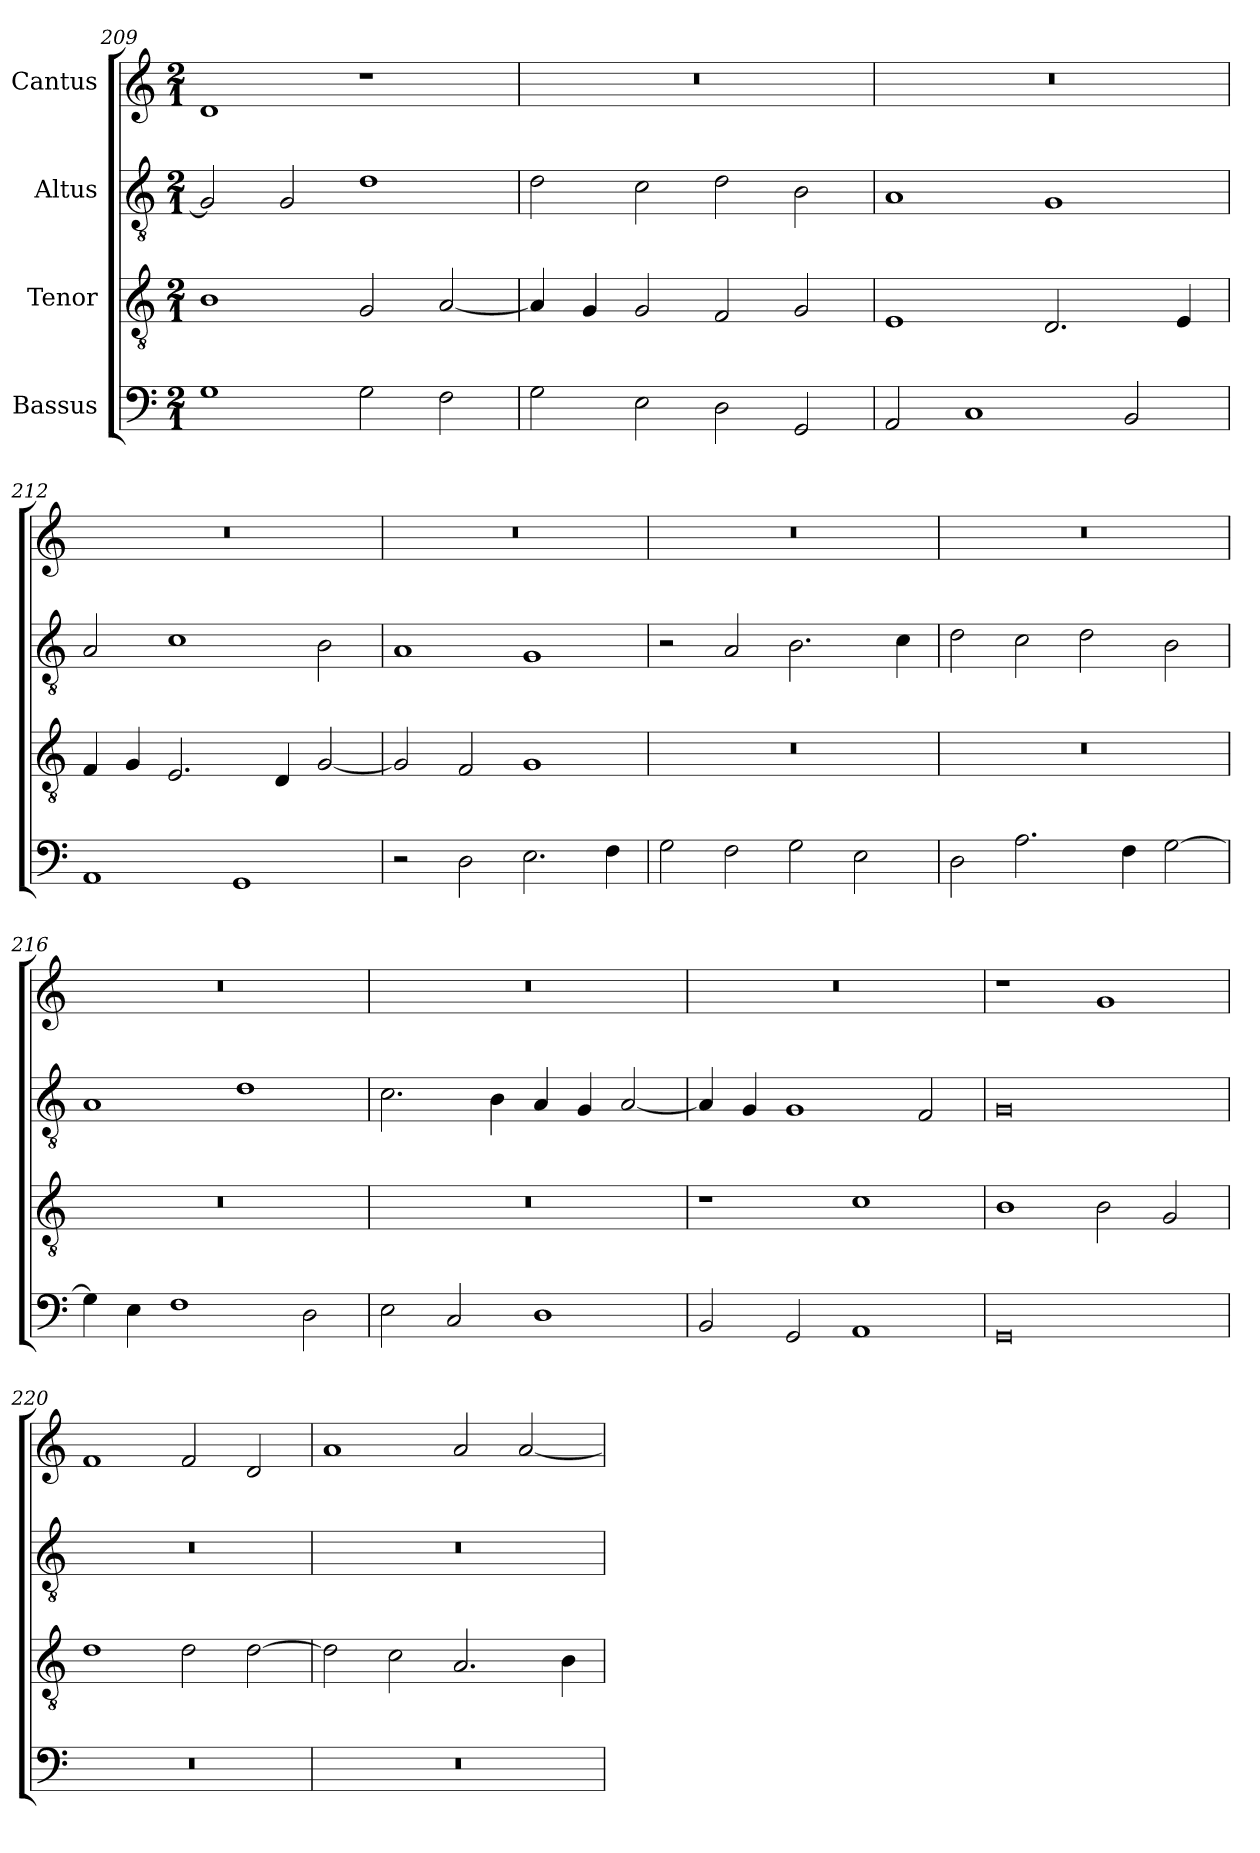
**kern	**kern	**kern	**kern
*part4	*part3	*part2	*part1
*staff4	*staff3	*staff2	*staff1
*I"Bassus	*I"Tenor	*I"Altus	*I"Cantus
*clefF4	*clefGv2	*clefGv2	*clefG2
*	*ITrd7c12	*ITrd7c12	*
*k[]	*k[]	*k[]	*k[]
*C:	*C:	*C:	*C:
*M2/1	*M2/1	*M2/1	*M2/1
=209	=209	=209	=209
1Gi	1BBi	2GGi/]	1di
.	.	2GGi/	.
2Gi\	2GGi/	1Di	1r
2Fi\	[<2AAi/	.	.
=210	=210	=210	=210
!	!	!	!LO:N:vis=1
2Gi\	4AAi/]	2Di\	0r
.	4GGi/	.	.
2Ei\	2GGi/	2Ci\	.
2Di\	2FFi/	2Di\	.
2GGi/	2GGi/	2BBi\	.
=211	=211	=211	=211
!	!	!	!LO:N:vis=1
2AAi/	1EEi	1AAi	0r
1Ci	.	.	.
.	2.DDi/	1GGi	.
2BBi/	.	.	.
.	4EEi/	.	.
=212	=212	=212	=212
!	!	!	!LO:N:vis=1
1AAi	4FFi/	2AAi/	0r
.	4GGi/	.	.
.	2.EEi/	1Ci	.
1GGi	.	.	.
.	4DDi/	.	.
.	[<2GGi/	2BBi\	.
!!LO:LB:g=z
=213	=213	=213	=213
!	!	!	!LO:N:vis=1
2r	2GGi/]	1AAi	0r
2Di\	2FFi/	.	.
2.Ei\	1GGi	1GGi	.
4Fi\	.	.	.
=214	=214	=214	=214
!	!LO:N:vis=1	!	!LO:N:vis=1
2Gi\	0r	2r	0r
2Fi\	.	2AAi/	.
2Gi\	.	2.BBi\	.
2Ei\	.	.	.
.	.	4Ci\	.
=215	=215	=215	=215
!	!LO:N:vis=1	!	!LO:N:vis=1
2Di\	0r	2Di\	0r
2.Ai\	.	2Ci\	.
.	.	2Di\	.
4Fi\	.	.	.
[>2Gi\	.	2BBi\	.
=216	=216	=216	=216
!	!LO:N:vis=1	!	!LO:N:vis=1
4Gi\]	0r	1AAi	0r
4Ei\	.	.	.
1Fi	.	.	.
.	.	1Di	.
2Di\	.	.	.
=217	=217	=217	=217
!	!LO:N:vis=1	!	!LO:N:vis=1
2Ei\	0r	2.Ci\	0r
2Ci/	.	.	.
.	.	4BBi\	.
1Di	.	4AAi/	.
.	.	4GGi/	.
.	.	[<2AAi/	.
!!LO:LB:g=z
=218	=218	=218	=218
!	!	!	!LO:N:vis=1
2BBi/	1r	4AAi/]	0r
.	.	4GGi/	.
2GGi/	.	1GGi	.
1AAi	1Ci	.	.
.	.	2FFi/	.
=219	=219	=219	=219
0GGi	1BBi	0GGi	1r
.	2BBi\	.	1gi
.	2GGi/	.	.
=220	=220	=220	=220
!LO:N:vis=1	!	!LO:N:vis=1	!
0r	1Di	0r	1fi
.	2Di\	.	2fi/
.	[>2Di\	.	2di/
=221	=221	=221	=221
!LO:N:vis=1	!	!LO:N:vis=1	!
0r	2Di\]	0r	1ai
.	2Ci\	.	.
.	2.AAi/	.	2ai/
.	.	.	[<2ai/
.	4BBi\	.	.
=	=	=	=
*-	*-	*-	*-
